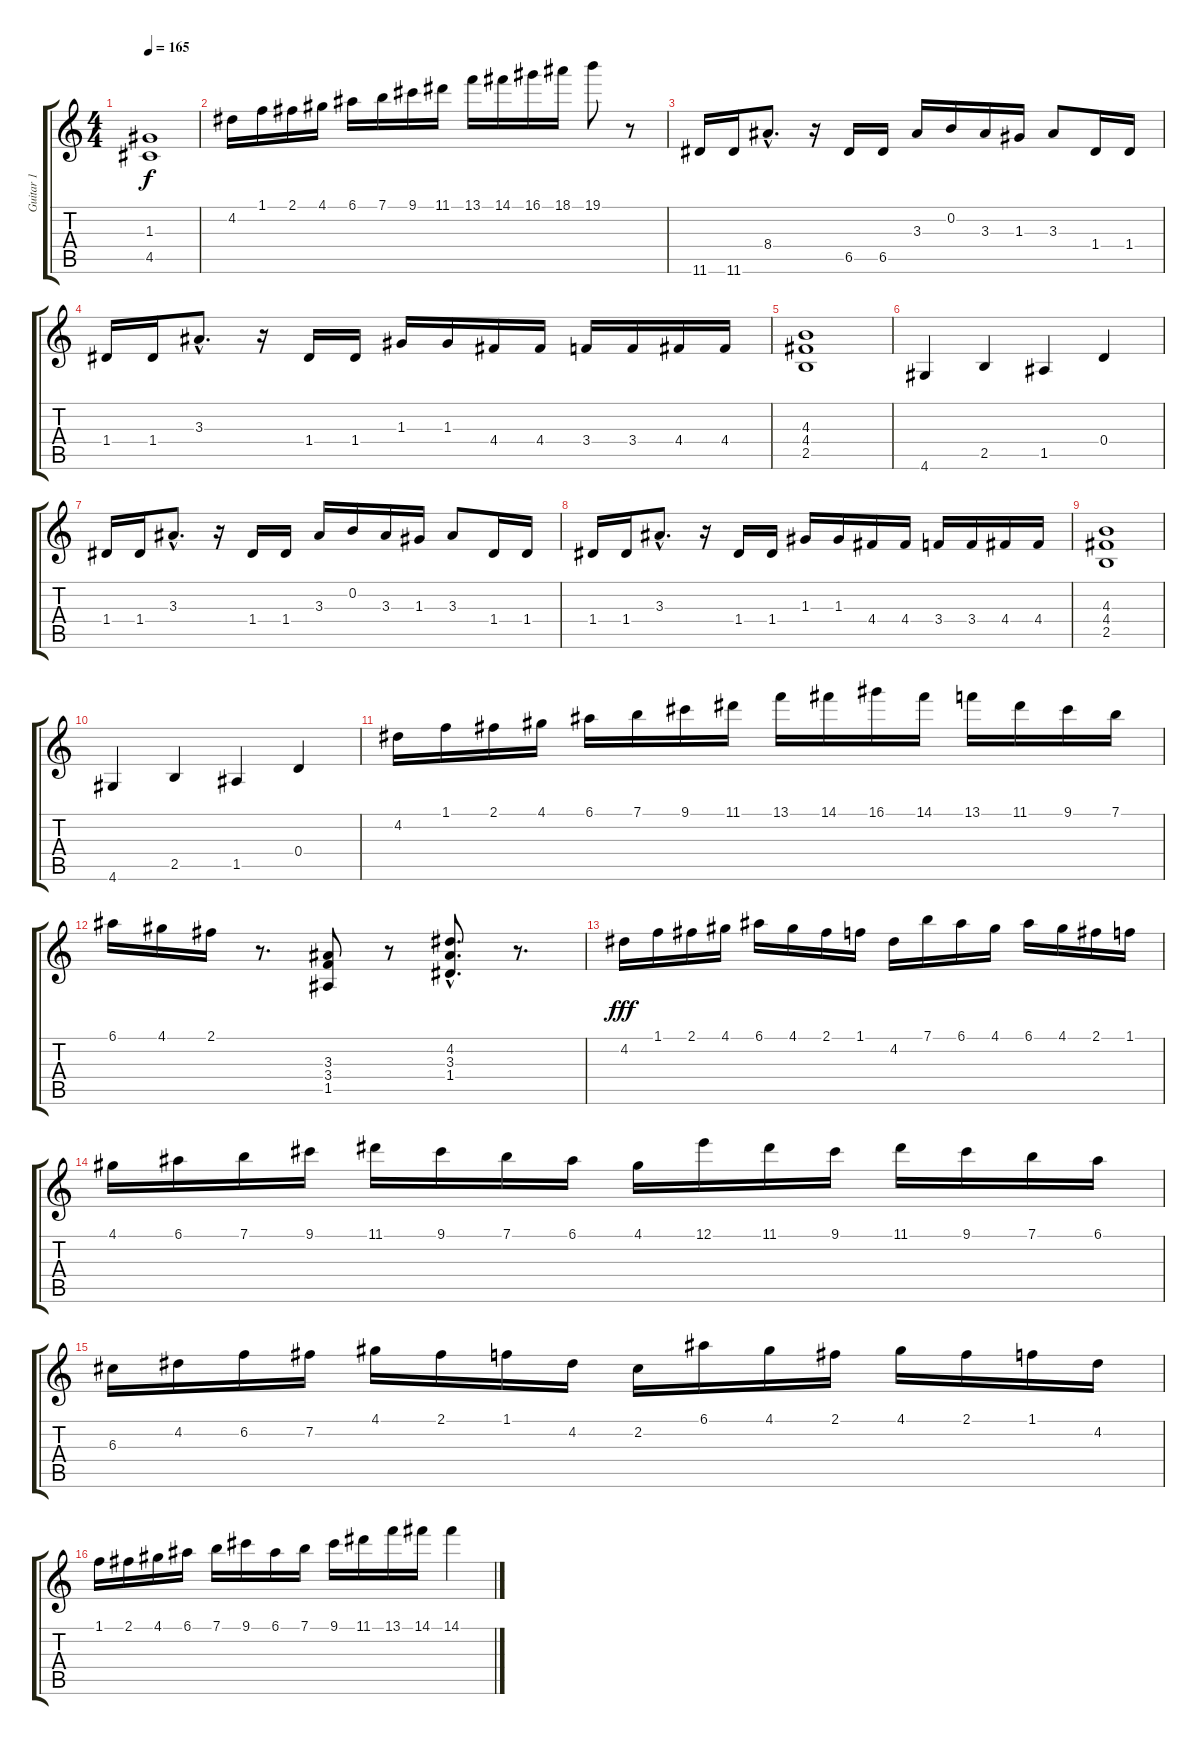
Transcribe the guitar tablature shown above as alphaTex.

\track ("Guitar 1" "Guitar 1") {instrument distortionguitar}
\staff {score tabs}
\tuning (E4 B3 G3 D3 A2 E2) {hide}
\ts (4 4)
\tempo 165
\clef g2
\ks c
(1.3 4.5).1{dy f} |
4.2.16 1.1.16 2.1.16 4.1.16 6.1.16 7.1.16 9.1.16 11.1.16 13.1.16 14.1.16 16.1.16 18.1.16 19.1.8 r.8 |
11.6.16 11.6.16 8.4{hac}.8{d} r.16 6.5.16 6.5.16 3.3.16 0.2.16 3.3.16 1.3.16 3.3.8 1.4.16 1.4.16 |
1.4.16 1.4.16 3.3{hac}.8{d} r.16 1.4.16 1.4.16 1.3.16 1.3.16 4.4.16 4.4.16 3.4.16 3.4.16 4.4.16 4.4.16 |
(4.3 4.4 2.5).1 |
4.6.4 2.5.4 1.5.4 0.4.4 |
1.4.16 1.4.16 3.3{hac}.8{d} r.16 1.4.16 1.4.16 3.3.16 0.2.16 3.3.16 1.3.16 3.3.8 1.4.16 1.4.16 |
1.4.16 1.4.16 3.3{hac}.8{d} r.16 1.4.16 1.4.16 1.3.16 1.3.16 4.4.16 4.4.16 3.4.16 3.4.16 4.4.16 4.4.16 |
(4.3 4.4 2.5).1 |
4.6.4 2.5.4 1.5.4 0.4.4 |
4.2.16 1.1.16 2.1.16 4.1.16 6.1.16 7.1.16 9.1.16 11.1.16 13.1.16 14.1.16 16.1.16 14.1.16 13.1.16 11.1.16 9.1.16 7.1.16 |
6.1.16 4.1.16 2.1.16 r.8{d} (3.3 3.4 1.5).8 r.8 (4.2{hac} 3.3{hac} 1.4{hac}).8{d} r.8{d} |
4.2.16{dy fff} 1.1.16 2.1.16 4.1.16 6.1.16 4.1.16 2.1.16 1.1.16 4.2.16 7.1.16 6.1.16 4.1.16 6.1.16 4.1.16 2.1.16 1.1.16 |
4.1.16 6.1.16 7.1.16 9.1.16 11.1.16 9.1.16 7.1.16 6.1.16 4.1.16 12.1.16 11.1.16 9.1.16 11.1.16 9.1.16 7.1.16 6.1.16 |
6.3.16 4.2.16 6.2.16 7.2.16 4.1.16 2.1.16 1.1.16 4.2.16 2.2.16 6.1.16 4.1.16 2.1.16 4.1.16 2.1.16 1.1.16 4.2.16 |
1.1.16 2.1.16 4.1.16 6.1.16 7.1.16 9.1.16 6.1.16 7.1.16 9.1.16 11.1.16 13.1.16 14.1.16 14.1.4
